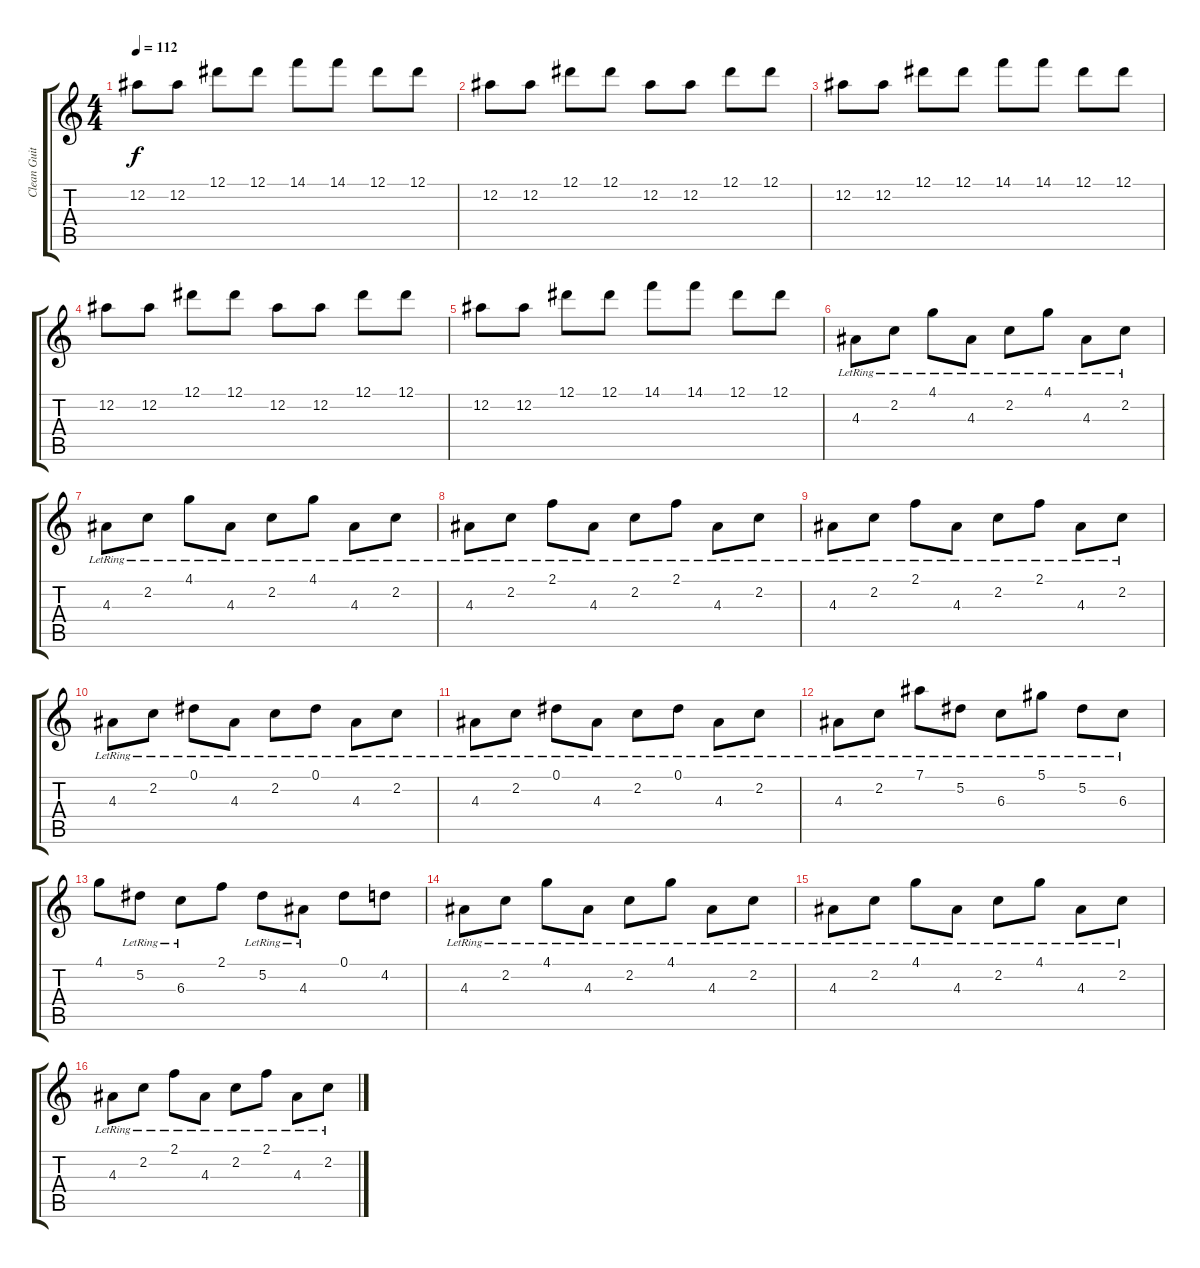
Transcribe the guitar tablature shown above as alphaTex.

\track ("Clean Guitar" "Clean Guit") {instrument electricguitarjazz}
\staff {score tabs}
\tuning (Eb4 Bb3 Gb3 Db3 Ab2 Eb2) {hide}
\ts (4 4)
\tempo 112
\clef g2
\ks c
12.2.8{dy f} 12.2.8 12.1.8 12.1.8 14.1.8 14.1.8 12.1.8 12.1.8 |
12.2.8 12.2.8 12.1.8 12.1.8 12.2.8 12.2.8 12.1.8 12.1.8 |
12.2.8 12.2.8 12.1.8 12.1.8 14.1.8 14.1.8 12.1.8 12.1.8 |
12.2.8 12.2.8 12.1.8 12.1.8 12.2.8 12.2.8 12.1.8 12.1.8 |
12.2.8 12.2.8 12.1.8 12.1.8 14.1.8 14.1.8 12.1.8 12.1.8 |
4.3{lr}.8 2.2{lr}.8 4.1{lr}.8 4.3{lr}.8 2.2{lr}.8 4.1{lr}.8 4.3{lr}.8 2.2{lr}.8 |
4.3{lr}.8 2.2{lr}.8 4.1{lr}.8 4.3{lr}.8 2.2{lr}.8 4.1{lr}.8 4.3{lr}.8 2.2{lr}.8 |
4.3{lr}.8 2.2{lr}.8 2.1{lr}.8 4.3{lr}.8 2.2{lr}.8 2.1{lr}.8 4.3{lr}.8 2.2{lr}.8 |
4.3{lr}.8 2.2{lr}.8 2.1{lr}.8 4.3{lr}.8 2.2{lr}.8 2.1{lr}.8 4.3{lr}.8 2.2{lr}.8 |
4.3{lr}.8 2.2{lr}.8 0.1{lr}.8 4.3{lr}.8 2.2{lr}.8 0.1{lr}.8 4.3{lr}.8 2.2{lr}.8 |
4.3{lr}.8 2.2{lr}.8 0.1{lr}.8 4.3{lr}.8 2.2{lr}.8 0.1{lr}.8 4.3{lr}.8 2.2{lr}.8 |
4.3{lr}.8 2.2{lr}.8 7.1{lr}.8 5.2{lr}.8 6.3{lr}.8 5.1{lr}.8 5.2{lr}.8 6.3{lr}.8 |
4.1.8 5.2{lr}.8 6.3{lr}.8 2.1.8 5.2{lr}.8 4.3{lr}.8 0.1.8 4.2.8 |
4.3{lr}.8 2.2{lr}.8 4.1{lr}.8 4.3{lr}.8 2.2{lr}.8 4.1{lr}.8 4.3{lr}.8 2.2{lr}.8 |
4.3{lr}.8 2.2{lr}.8 4.1{lr}.8 4.3{lr}.8 2.2{lr}.8 4.1{lr}.8 4.3{lr}.8 2.2{lr}.8 |
4.3{lr}.8 2.2{lr}.8 2.1{lr}.8 4.3{lr}.8 2.2{lr}.8 2.1{lr}.8 4.3{lr}.8 2.2{lr}.8
